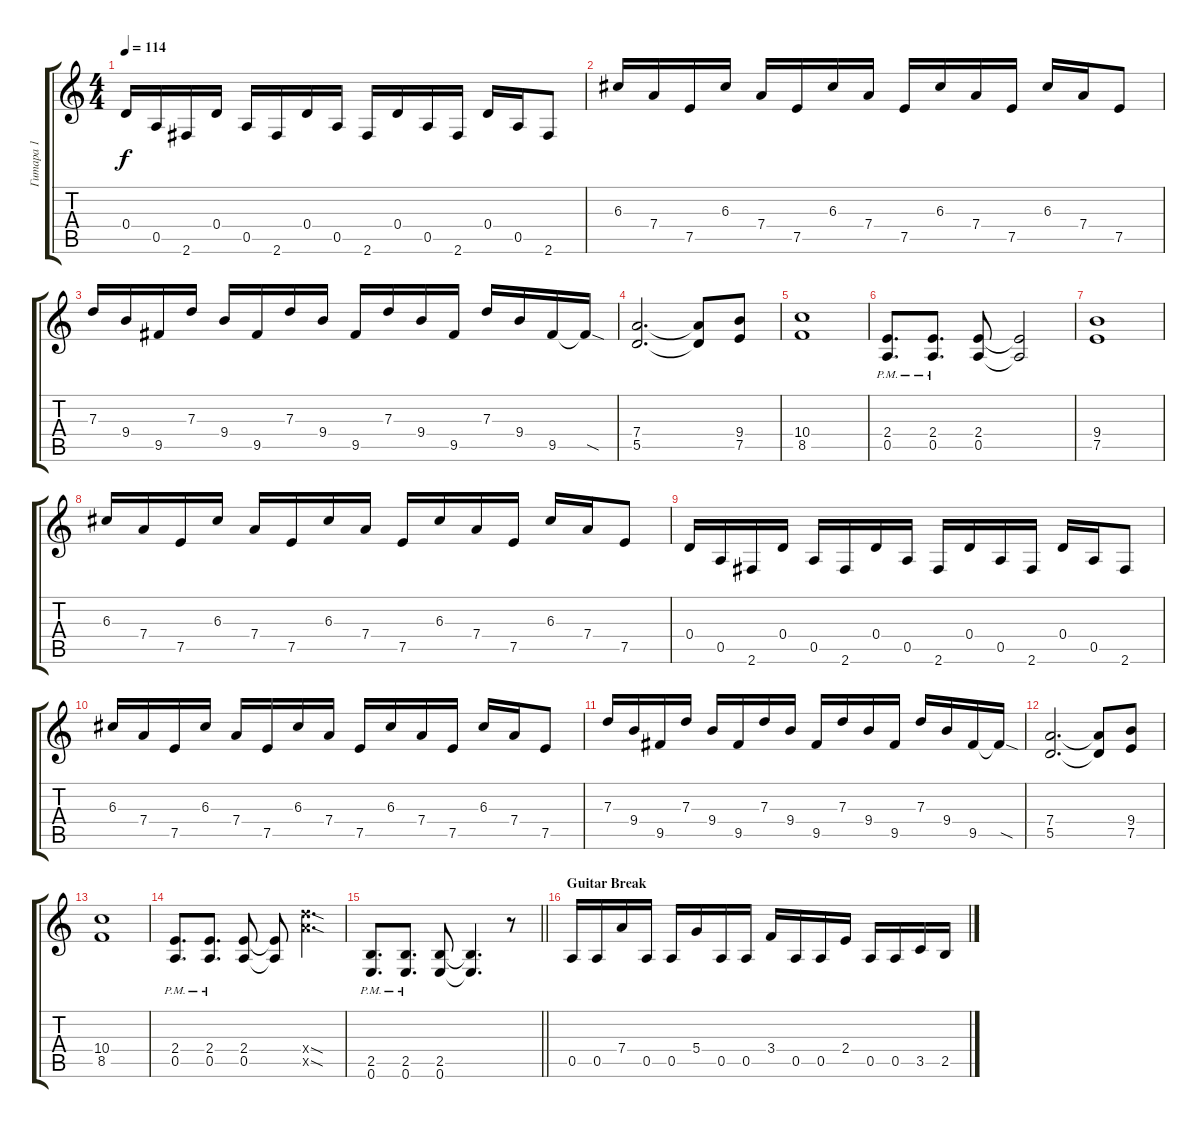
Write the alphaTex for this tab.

\track ("Гитара 1" "Гитара 1") {instrument distortionguitar}
\staff {score tabs}
\tuning (E4 B3 G3 D3 A2 E2) {hide}
\ts (4 4)
\tempo 114
\clef g2
\ks aminor
0.4.16{dy f} 0.5.16 2.6.16 0.4.16 0.5.16 2.6.16 0.4.16 0.5.16 2.6.16 0.4.16 0.5.16 2.6.16 0.4.16 0.5.16 2.6.8 |
6.3.16 7.4.16 7.5.16 6.3.16 7.4.16 7.5.16 6.3.16 7.4.16 7.5.16 6.3.16 7.4.16 7.5.16 6.3.16 7.4.16 7.5.8 |
7.3.16 9.4.16 9.5.16 7.3.16 9.4.16 9.5.16 7.3.16 9.4.16 9.5.16 7.3.16 9.4.16 9.5.16 7.3.16 9.4.16 9.5.16 9.5{sod t}.16 |
(7.4 5.5).2{d} (7.4{t} 5.5{t}).8 (9.4 7.5).8 |
(10.4 8.5).1 |
(2.4{pm} 0.5{pm}).8{d} (2.4{pm} 0.5{pm}).8{d} (2.4 0.5).8 (2.4{t} 0.5{t}).2 |
(9.4 7.5).1 |
6.3.16 7.4.16 7.5.16 6.3.16 7.4.16 7.5.16 6.3.16 7.4.16 7.5.16 6.3.16 7.4.16 7.5.16 6.3.16 7.4.16 7.5.8 |
0.4.16 0.5.16 2.6.16 0.4.16 0.5.16 2.6.16 0.4.16 0.5.16 2.6.16 0.4.16 0.5.16 2.6.16 0.4.16 0.5.16 2.6.8 |
6.3.16 7.4.16 7.5.16 6.3.16 7.4.16 7.5.16 6.3.16 7.4.16 7.5.16 6.3.16 7.4.16 7.5.16 6.3.16 7.4.16 7.5.8 |
7.3.16 9.4.16 9.5.16 7.3.16 9.4.16 9.5.16 7.3.16 9.4.16 9.5.16 7.3.16 9.4.16 9.5.16 7.3.16 9.4.16 9.5.16 9.5{sod t}.16 |
(7.4 5.5).2{d} (7.4{t} 5.5{t}).8 (9.4 7.5).8 |
(10.4 8.5).1 |
(2.4{pm} 0.5{pm}).8{d} (2.4{pm} 0.5{pm}).8{d} (2.4 0.5).8 (2.4{t} 0.5{t}).8 (12.4{sod x} 12.5{sod x}).4{d} |
\barLineRight lightlight
(2.5{pm} 0.6{pm}).8{d} (2.5{pm} 0.6{pm}).8{d} (2.5 0.6).8 (2.5{t} 0.6{t}).4{d} r.8 |
\section ("" "Guitar Break")
0.5.16 0.5.16 7.4.16 0.5.16 0.5.16 5.4.16 0.5.16 0.5.16 3.4.16 0.5.16 0.5.16 2.4.16 0.5.16 0.5.16 3.5.16 2.5.16
